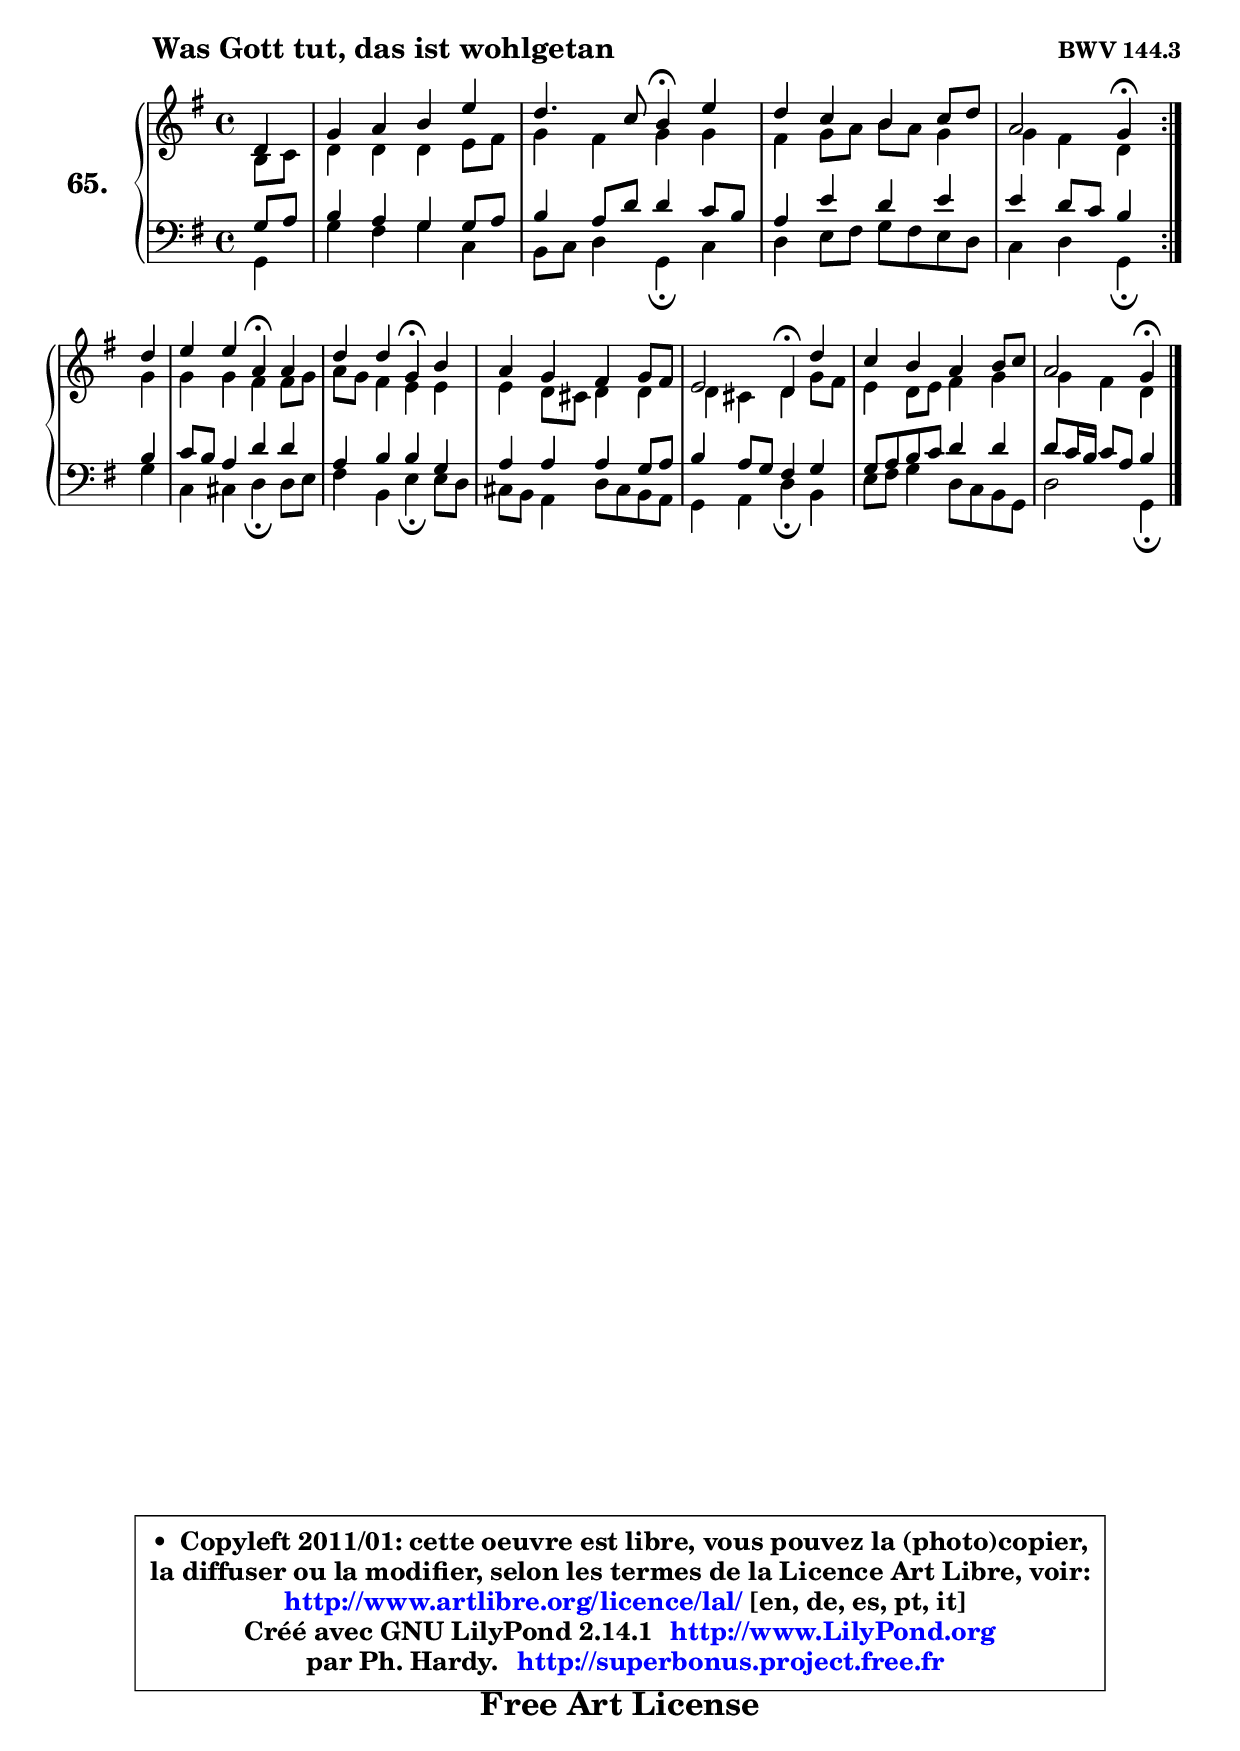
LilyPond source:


\version "2.14.1"

    \paper {
%	system-system-spacing #'padding = #0.1
%	score-system-spacing #'padding = #0.1
%	ragged-bottom = ##f
%	ragged-last-bottom = ##f
	}

    \header {
      opus = \markup { \bold "BWV 144.3" }
      piece = \markup { \hspace #9 \fontsize #2 \bold "Was Gott tut, das ist wohlgetan" }
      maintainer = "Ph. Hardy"
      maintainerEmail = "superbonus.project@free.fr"
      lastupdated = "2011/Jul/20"
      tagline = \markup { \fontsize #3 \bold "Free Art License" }
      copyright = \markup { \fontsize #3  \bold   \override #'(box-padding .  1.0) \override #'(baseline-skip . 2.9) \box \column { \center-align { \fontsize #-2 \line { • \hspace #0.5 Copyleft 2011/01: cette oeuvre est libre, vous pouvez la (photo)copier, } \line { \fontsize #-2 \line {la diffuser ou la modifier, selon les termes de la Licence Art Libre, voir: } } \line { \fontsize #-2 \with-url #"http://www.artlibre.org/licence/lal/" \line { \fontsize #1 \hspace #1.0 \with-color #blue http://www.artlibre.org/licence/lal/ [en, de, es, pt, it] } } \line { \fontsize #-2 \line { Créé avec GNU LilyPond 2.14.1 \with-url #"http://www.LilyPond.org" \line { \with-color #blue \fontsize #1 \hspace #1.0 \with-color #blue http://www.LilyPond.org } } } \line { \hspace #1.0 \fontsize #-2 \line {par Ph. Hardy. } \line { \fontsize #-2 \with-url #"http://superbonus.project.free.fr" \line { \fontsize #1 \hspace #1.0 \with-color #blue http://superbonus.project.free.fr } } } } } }

	  }

  guidemidi = {
	\repeat volta 2 {
        r4 |
        R1 |
        r2 \tempo 4 = 30 r4 \tempo 4 = 78 r4 |
        R1 |
        r2 \tempo 4 = 30 r4 \tempo 4 = 78 } %fin du repeat
        r4 |
        r2 \tempo 4 = 30 r4 \tempo 4 = 78 r4 |
        r2 \tempo 4 = 30 r4 \tempo 4 = 78 r4 |
        R1 |
        r2 \tempo 4 = 30 r4 \tempo 4 = 78 r4 |
        R1 |
        r2 \tempo 4 = 30 r4 
	}

  upper = {
	\time 4/4
	\key g \major
	\clef treble
	\partial 4
	\voiceOne
	<< { 
	% SOPRANO
	\set Voice.midiInstrument = "acoustic grand"
	\relative c' {
	\repeat volta 2 {
        d4 |
        g4 a b e |
        d4. c8 b4\fermata e |
        d4 c b c8 d |
        a2 g4\fermata } %fin du repeat
\break
        d'4 |
        e4 e a,\fermata a |
        d4 d g,\fermata b |
        a4 g fis g8 fis |
        e2 d4\fermata d'4 |
        c4 b a b8 c |
        a2 g4\fermata
        \bar "|."
	} % fin de relative
	}

	\context Voice="1" { \voiceTwo 
	% ALTO
	\set Voice.midiInstrument = "acoustic grand"
	\relative c' {
	\repeat volta 2 {
        b8 c |
        d4 d d e8 fis |
        g4 fis g g |
        fis4 g8 a b a g4 |
        g4 fis d } %fin du repeat
        g4 |
        g4 g fis fis8 g |
        a8 g fis4 e e |
        e4 d8 cis d4 d |
        d4 cis d g8 fis |
        e4 d8 e fis4 g |
        g4 fis d
        \bar "|."
	} % fin de relative
	\oneVoice
	} >>
	}

    lower = {
	\time 4/4
	\key g \major
	\clef bass
	\partial 4
	\voiceOne
	<< { 
	% TENOR
	\set Voice.midiInstrument = "acoustic grand"
	\relative c' {
	\repeat volta 2 {
        g8 a |
        b4 a g g8 a |
        b4 a8 d d4 c8 b |
        a4 e' d e |
        e4 d8 c b4 } %fin du repeat
        b4 |
        c8 b a4 d d |
        a4 b b g |
        a4 a a g8 a |
        b4 a8 g fis4 g |
        g8 a b c d4 d |
        d8 c16 b c8 a b4
        \bar "|."
	} % fin de relative
	}
	\context Voice="1" { \voiceTwo 
	% BASS
	\set Voice.midiInstrument = "acoustic grand"
	\relative c {
	\repeat volta 2 {
        g4 |
        g'4 fis g c, |
        b8 c d4 g,\fermata c |
        d4 e8 fis g fis e d |
        c4 d g,\fermata } %fin du repeat
        g'4 |
        c,4 cis d4\fermata d8 e |
        fis4 b, e4\fermata e8 d |
        cis8 b a4 d8 cis b a |
        g4 a d\fermata b |
        e8 fis g4 d8 c b g |
        d'2 g,4\fermata
        \bar "|."
	} % fin de relative
	\oneVoice
	} >>
	}


    \score { 

	\new PianoStaff <<
	\set PianoStaff.instrumentName = \markup { \bold \huge "65." }
	\new Staff = "upper" \upper
	\new Staff = "lower" \lower
	>>

    \layout {
%	ragged-last = ##f
	   }

         } % fin de score

  \score {
    \unfoldRepeats { << \guidemidi \upper \lower >> }
    \midi {
    \context {
     \Staff
      \remove "Staff_performer"
               }

     \context {
      \Voice
       \consists "Staff_performer"
                }

     \context { 
      \Score
      tempoWholesPerMinute = #(ly:make-moment 78 4)
		}
	    }
	}

